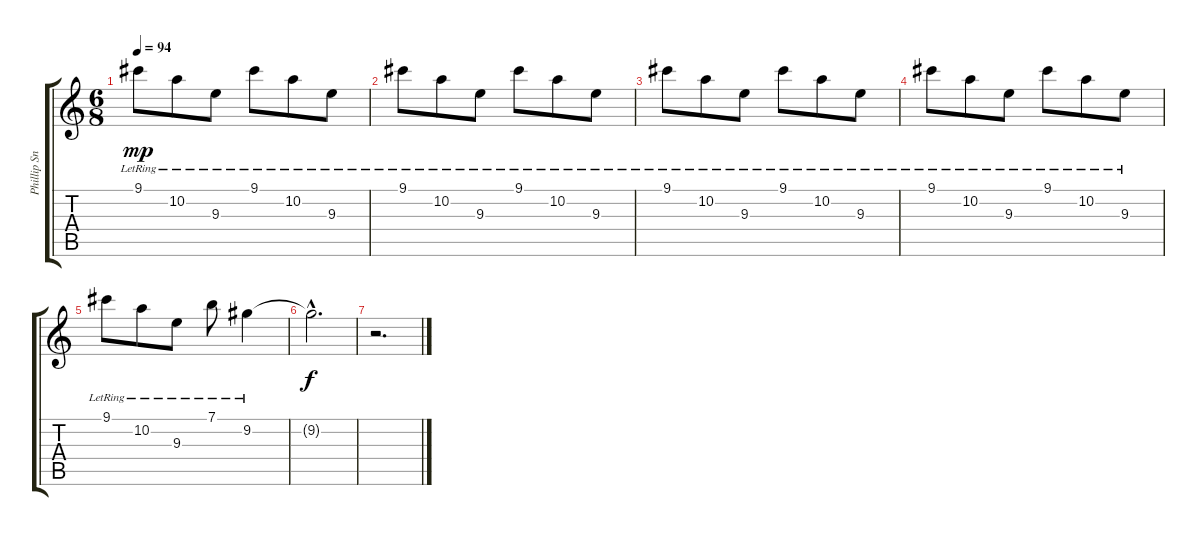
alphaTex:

\track ("Phillip Sneed | Rhythm" "Phillip Sn") {instrument electricguitarclean}
\staff {score tabs}
\tuning (E4 B3 G3 D3 A2 D2) {hide}
\ts (6 8)
\tempo 94
\clef g2
\ks c
9.1{lr}.8{dy mp} 10.2{lr}.8 9.3{lr}.8 9.1{lr}.8 10.2{lr}.8 9.3{lr}.8 |
9.1{lr}.8 10.2{lr}.8 9.3{lr}.8 9.1{lr}.8 10.2{lr}.8 9.3{lr}.8 |
9.1{lr}.8 10.2{lr}.8 9.3{lr}.8 9.1{lr}.8 10.2{lr}.8 9.3{lr}.8 |
9.1{lr}.8 10.2{lr}.8 9.3{lr}.8 9.1{lr}.8 10.2{lr}.8 9.3{lr}.8 |
9.1{lr}.8 10.2{lr}.8 9.3{lr}.8 7.1{lr}.8 9.2{lr}.4 |
9.2{hac t}.2{d dy f} |
r.2{d}
